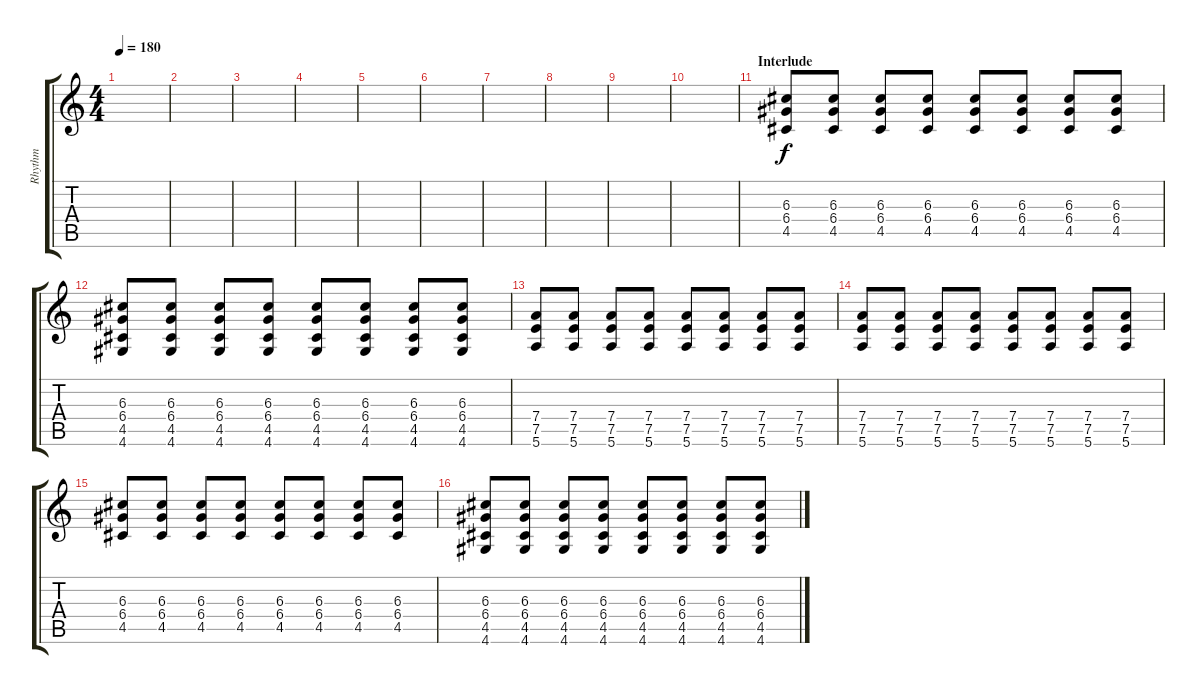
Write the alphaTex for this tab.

\track ("Rhythm" "Rhythm") {instrument overdrivenguitar}
\staff {score tabs}
\tuning (E4 B3 G3 D3 A2 E2) {hide}
\ts (4 4)
\tempo 180
\clef g2
\ks c
|
|
|
|
|
|
|
|
|
|
\section ("" "Interlude")
(6.3 6.4 4.5).8 (6.3 6.4 4.5).8 (6.3 6.4 4.5).8 (6.3 6.4 4.5).8 (6.3 6.4 4.5).8 (6.3 6.4 4.5).8 (6.3 6.4 4.5).8 (6.3 6.4 4.5).8 |
(6.3 6.4 4.5 4.6).8 (6.3 6.4 4.5 4.6).8 (6.3 6.4 4.5 4.6).8 (6.3 6.4 4.5 4.6).8 (6.3 6.4 4.5 4.6).8 (6.3 6.4 4.5 4.6).8 (6.3 6.4 4.5 4.6).8 (6.3 6.4 4.5 4.6).8 |
(7.4 7.5 5.6).8 (7.4 7.5 5.6).8 (7.4 7.5 5.6).8 (7.4 7.5 5.6).8 (7.4 7.5 5.6).8 (7.4 7.5 5.6).8 (7.4 7.5 5.6).8 (7.4 7.5 5.6).8 |
(7.4 7.5 5.6).8 (7.4 7.5 5.6).8 (7.4 7.5 5.6).8 (7.4 7.5 5.6).8 (7.4 7.5 5.6).8 (7.4 7.5 5.6).8 (7.4 7.5 5.6).8 (7.4 7.5 5.6).8 |
(6.3 6.4 4.5).8 (6.3 6.4 4.5).8 (6.3 6.4 4.5).8 (6.3 6.4 4.5).8 (6.3 6.4 4.5).8 (6.3 6.4 4.5).8 (6.3 6.4 4.5).8 (6.3 6.4 4.5).8 |
(6.3 6.4 4.5 4.6).8 (6.3 6.4 4.5 4.6).8 (6.3 6.4 4.5 4.6).8 (6.3 6.4 4.5 4.6).8 (6.3 6.4 4.5 4.6).8 (6.3 6.4 4.5 4.6).8 (6.3 6.4 4.5 4.6).8 (6.3 6.4 4.5 4.6).8
